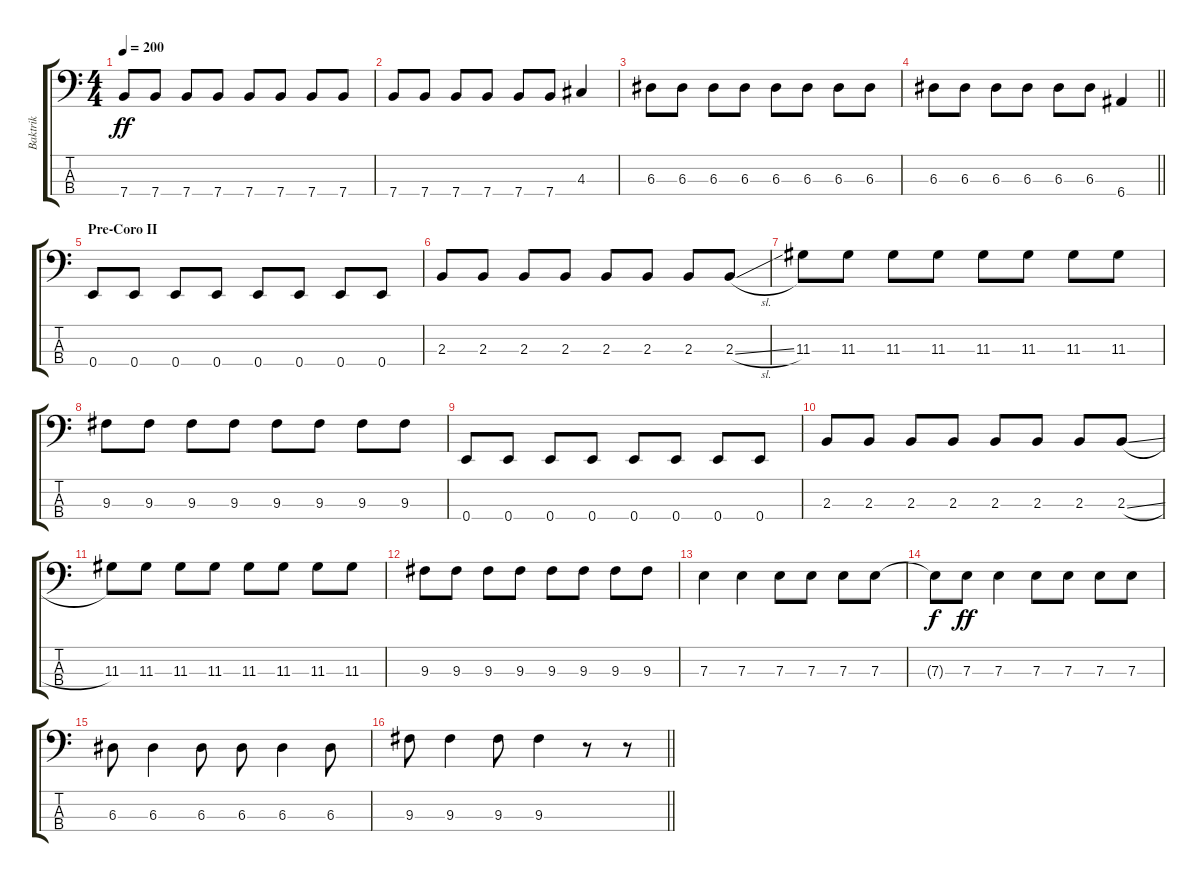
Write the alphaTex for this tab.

\track ("Baktrik" "Baktrik") {instrument electricbasspick}
\staff {score tabs}
\tuning (G2 D2 A1 E1) {hide}
\ts (4 4)
\tempo 200
\clef f4
\ks c
7.4.8{dy ff} 7.4.8 7.4.8 7.4.8 7.4.8 7.4.8 7.4.8 7.4.8 |
7.4.8 7.4.8 7.4.8 7.4.8 7.4.8 7.4.8 4.3.4 |
6.3.8 6.3.8 6.3.8 6.3.8 6.3.8 6.3.8 6.3.8 6.3.8 |
\barLineRight lightlight
6.3.8 6.3.8 6.3.8 6.3.8 6.3.8 6.3.8 6.4.4 |
\section ("" "Pre-Coro II")
0.4.8 0.4.8 0.4.8 0.4.8 0.4.8 0.4.8 0.4.8 0.4.8 |
2.3.8 2.3.8 2.3.8 2.3.8 2.3.8 2.3.8 2.3.8 2.3{sl}.8 |
11.3.8 11.3.8 11.3.8 11.3.8 11.3.8 11.3.8 11.3.8 11.3.8 |
9.3.8 9.3.8 9.3.8 9.3.8 9.3.8 9.3.8 9.3.8 9.3.8 |
0.4.8 0.4.8 0.4.8 0.4.8 0.4.8 0.4.8 0.4.8 0.4.8 |
2.3.8 2.3.8 2.3.8 2.3.8 2.3.8 2.3.8 2.3.8 2.3{sl}.8 |
11.3.8 11.3.8 11.3.8 11.3.8 11.3.8 11.3.8 11.3.8 11.3.8 |
9.3.8 9.3.8 9.3.8 9.3.8 9.3.8 9.3.8 9.3.8 9.3.8 |
7.3.4 7.3.4 7.3.8 7.3.8 7.3.8 7.3.8 |
7.3{t}.8{dy f} 7.3.8{dy ff} 7.3.4 7.3.8 7.3.8 7.3.8 7.3.8 |
6.3.8 6.3.4 6.3.8 6.3.8 6.3.4 6.3.8 |
\barLineRight lightlight
9.3.8 9.3.4 9.3.8 9.3.4 r.8 r.8
